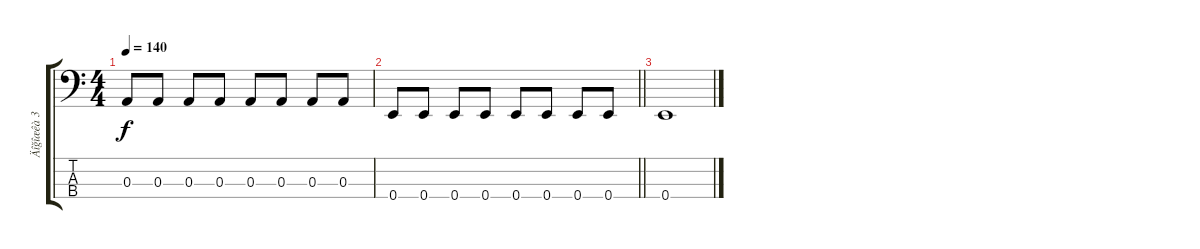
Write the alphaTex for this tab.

\track ("Äîğîæêà 3" "Äîğîæêà 3") {instrument electricbasspick}
\staff {score tabs}
\tuning (G2 D2 A1 E1) {hide}
\ts (4 4)
\tempo 140
\clef f4
\ks c
0.3.8{dy f} 0.3.8 0.3.8 0.3.8 0.3.8 0.3.8 0.3.8 0.3.8 |
\barLineRight lightlight
0.4.8 0.4.8 0.4.8 0.4.8 0.4.8 0.4.8 0.4.8 0.4.8 |
0.4.1
